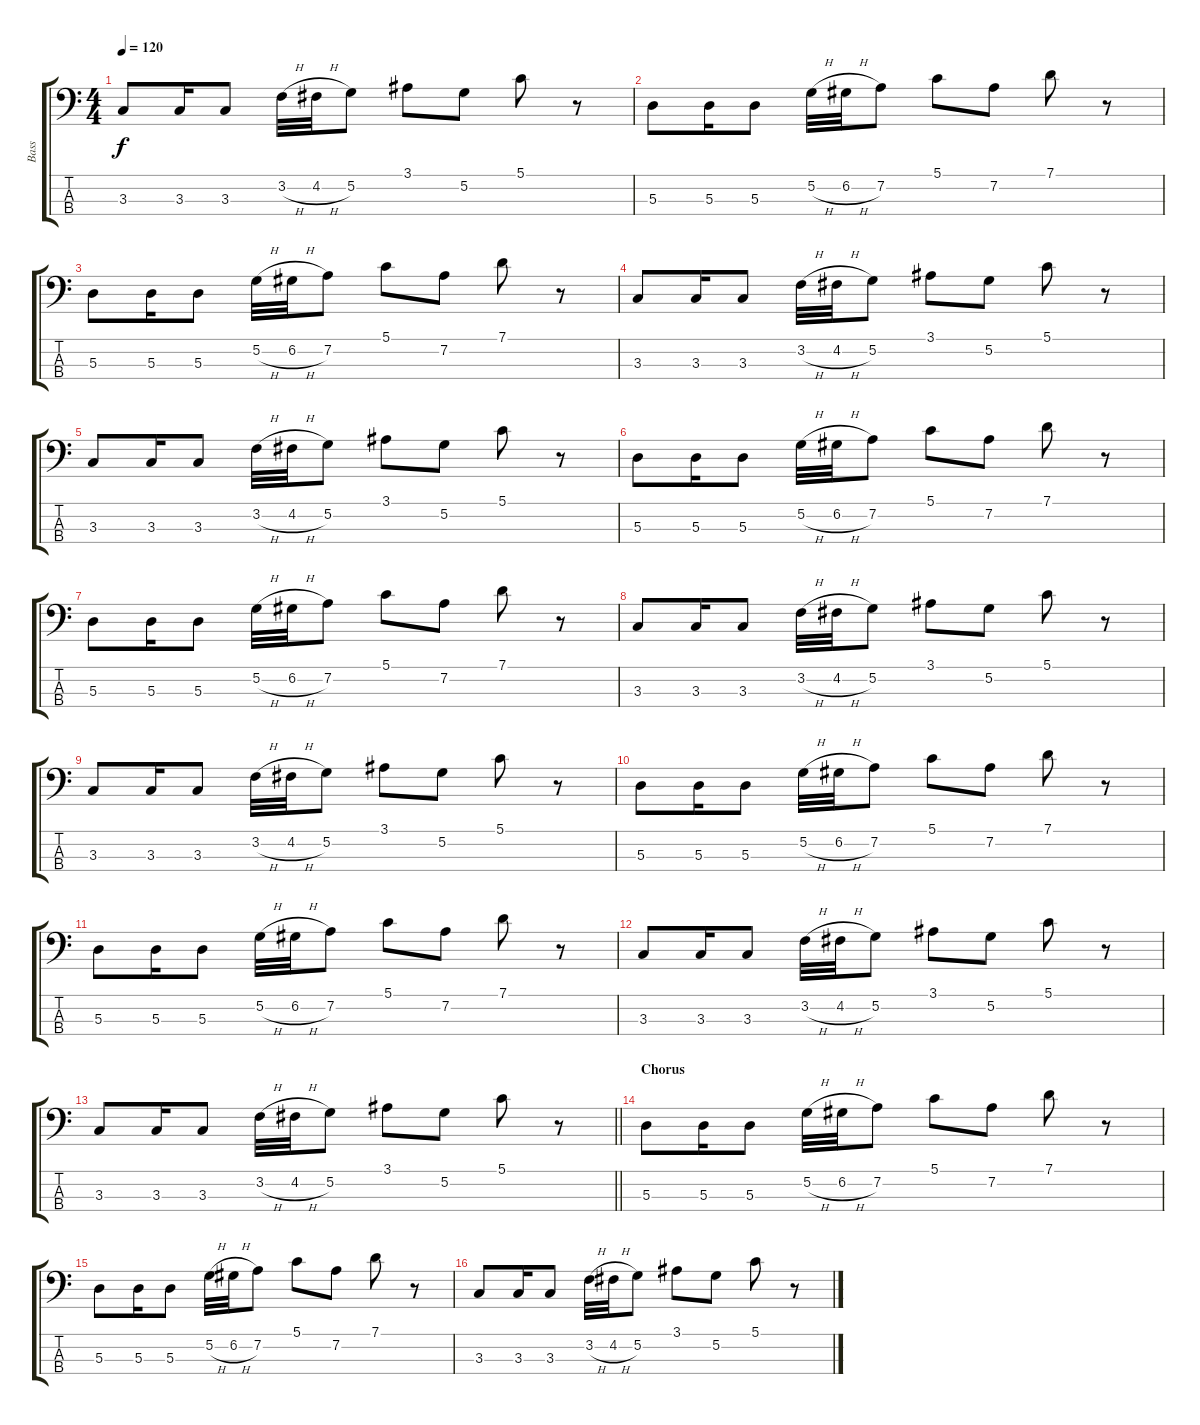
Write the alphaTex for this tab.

\track ("Bass" "Bass") {instrument electricbassfinger}
\staff {score tabs}
\tuning (G2 D2 A1 E1) {hide}
\ts (4 4)
\tempo 120
\clef f4
\ks c
3.3.8{dy f} 3.3.16 3.3.8 3.2{h}.32 4.2{h}.32 5.2.8 3.1.8 5.2.8 5.1.8 r.8 |
5.3.8 5.3.16 5.3.8 5.2{h}.32 6.2{h}.32 7.2.8 5.1.8 7.2.8 7.1.8 r.8 |
5.3.8 5.3.16 5.3.8 5.2{h}.32 6.2{h}.32 7.2.8 5.1.8 7.2.8 7.1.8 r.8 |
3.3.8 3.3.16 3.3.8 3.2{h}.32 4.2{h}.32 5.2.8 3.1.8 5.2.8 5.1.8 r.8 |
3.3.8 3.3.16 3.3.8 3.2{h}.32 4.2{h}.32 5.2.8 3.1.8 5.2.8 5.1.8 r.8 |
5.3.8 5.3.16 5.3.8 5.2{h}.32 6.2{h}.32 7.2.8 5.1.8 7.2.8 7.1.8 r.8 |
5.3.8 5.3.16 5.3.8 5.2{h}.32 6.2{h}.32 7.2.8 5.1.8 7.2.8 7.1.8 r.8 |
3.3.8 3.3.16 3.3.8 3.2{h}.32 4.2{h}.32 5.2.8 3.1.8 5.2.8 5.1.8 r.8 |
3.3.8 3.3.16 3.3.8 3.2{h}.32 4.2{h}.32 5.2.8 3.1.8 5.2.8 5.1.8 r.8 |
5.3.8 5.3.16 5.3.8 5.2{h}.32 6.2{h}.32 7.2.8 5.1.8 7.2.8 7.1.8 r.8 |
5.3.8 5.3.16 5.3.8 5.2{h}.32 6.2{h}.32 7.2.8 5.1.8 7.2.8 7.1.8 r.8 |
3.3.8 3.3.16 3.3.8 3.2{h}.32 4.2{h}.32 5.2.8 3.1.8 5.2.8 5.1.8 r.8 |
\barLineRight lightlight
3.3.8 3.3.16 3.3.8 3.2{h}.32 4.2{h}.32 5.2.8 3.1.8 5.2.8 5.1.8 r.8 |
\section ("" "Chorus")
5.3.8 5.3.16 5.3.8 5.2{h}.32 6.2{h}.32 7.2.8 5.1.8 7.2.8 7.1.8 r.8 |
5.3.8 5.3.16 5.3.8 5.2{h}.32 6.2{h}.32 7.2.8 5.1.8 7.2.8 7.1.8 r.8 |
3.3.8 3.3.16 3.3.8 3.2{h}.32 4.2{h}.32 5.2.8 3.1.8 5.2.8 5.1.8 r.8
